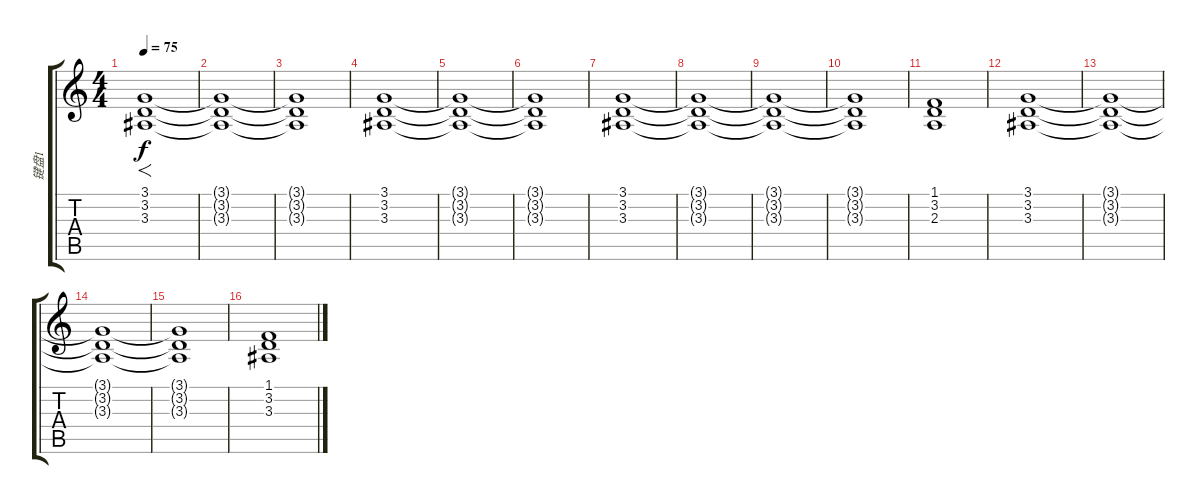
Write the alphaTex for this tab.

\track ("键盘1" "键盘1") {instrument stringensemble1}
\staff {score tabs}
\tuning (E4 B3 G3 D3 A2 E2) {hide}
\ts (4 4)
\tempo 75
\clef g2
\ks c
(3.1 3.2 3.3).1{f dy f instrument stringensemble1} |
(3.1{t} 3.2{t} 3.3{t}).1 |
(3.1{t} 3.2{t} 3.3{t}).1 |
(3.1 3.2 3.3).1 |
(3.1{t} 3.2{t} 3.3{t}).1 |
(3.1{t} 3.2{t} 3.3{t}).1 |
(3.1 3.2 3.3).1 |
(3.1{t} 3.2{t} 3.3{t}).1 |
(3.1{t} 3.2{t} 3.3{t}).1 |
(3.1{t} 3.2{t} 3.3{t}).1 |
(1.1 3.2 2.3).1 |
(3.1 3.2 3.3).1 |
(3.1{t} 3.2{t} 3.3{t}).1 |
(3.1{t} 3.2{t} 3.3{t}).1 |
(3.1{t} 3.2{t} 3.3{t}).1 |
(1.1 3.2 3.3).1
